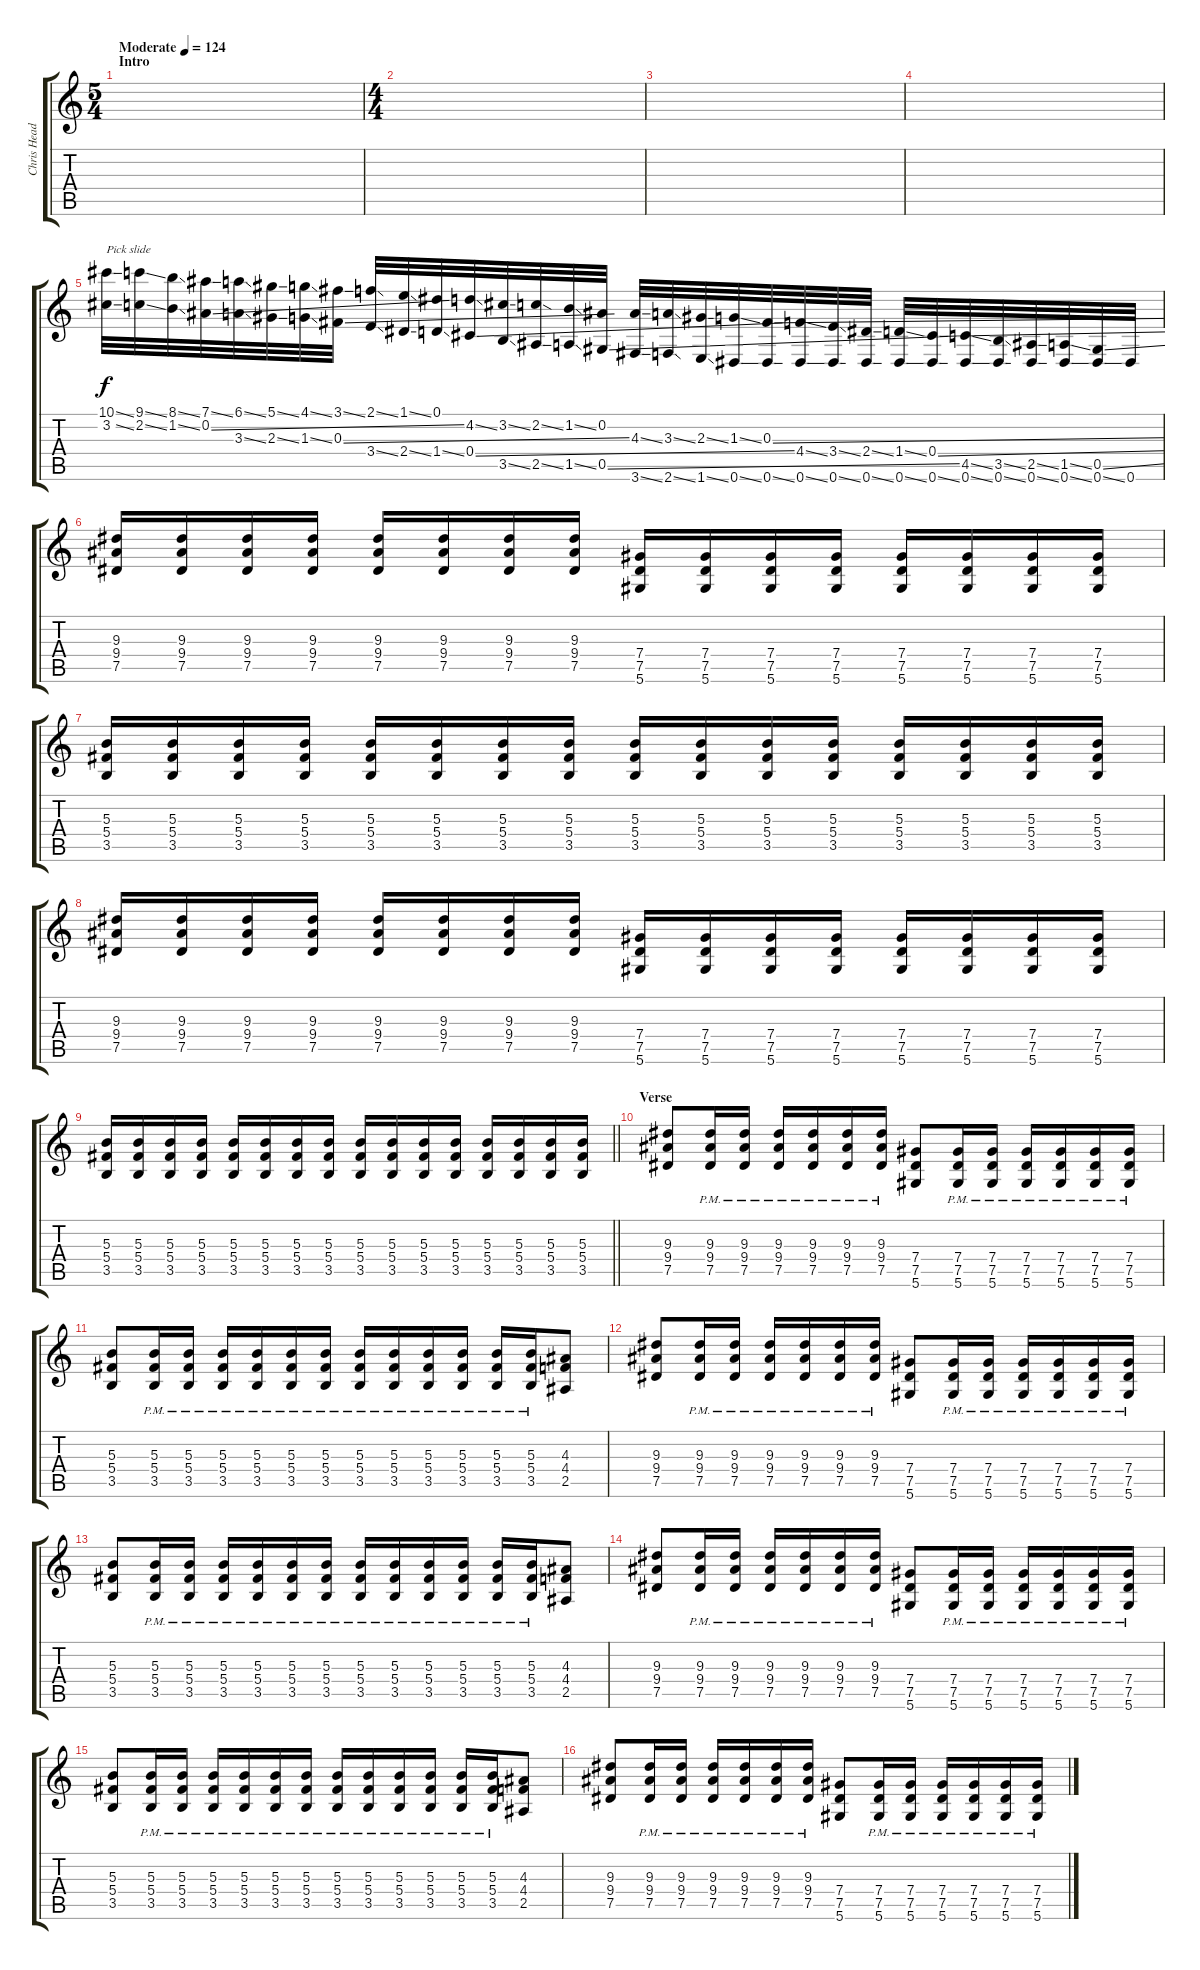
\track ("Chris Head" "Chris Head") {instrument overdrivenguitar}
\staff {score tabs}
\tuning (Eb4 Bb3 Gb3 Db3 Ab2 Eb2) {hide}
\ts (5 4)
\section ("" "Intro")
\tempo (124 "Moderate")
\clef g2
\ks c
|
\ts (4 4)
|
|
|
(10.1{ss} 3.2{ss}).32{txt "Pick slide"} (9.1{ss} 2.2{ss}).32 (8.1{ss} 1.2{ss}).32 (7.1{ss} 0.2{ss}).32 (6.1{ss} 3.3{ss}).32 (5.1{ss} 2.3{ss}).32 (4.1{ss} 1.3{ss}).32 (3.1{ss} 0.3{ss}).32 (2.1{ss} 3.4{ss}).32 (1.1{ss} 2.4{ss}).32 (0.1 1.4{ss}).32 (4.2{ss} 0.4{ss}).32 (3.2{ss} 3.5{ss}).32 (2.2{ss} 2.5{ss}).32 (1.2{ss} 1.5{ss}).32 (0.2 0.5{ss}).32 (4.3{ss} 3.6{ss}).32{dy f} (3.3{ss} 2.6{ss}).32 (2.3{ss} 1.6{ss}).32 (1.3{ss} 0.6{ss}).32 (0.3{ss} 0.6{ss}).32 (4.4{ss} 0.6{ss}).32 (3.4{ss} 0.6{ss}).32 (2.4{ss} 0.6{ss}).32 (1.4{ss} 0.6{ss}).32 (0.4{ss} 0.6{ss}).32 (4.5{ss} 0.6{ss}).32 (3.5{ss} 0.6{ss}).32 (2.5{ss} 0.6{ss}).32 (1.5{ss} 0.6{ss}).32 (0.5{ss} 0.6{ss}).32 0.6.32 |
(9.3 9.4 7.5).16 (9.3 9.4 7.5).16 (9.3 9.4 7.5).16 (9.3 9.4 7.5).16 (9.3 9.4 7.5).16 (9.3 9.4 7.5).16 (9.3 9.4 7.5).16 (9.3 9.4 7.5).16 (7.4 7.5 5.6).16 (7.4 7.5 5.6).16 (7.4 7.5 5.6).16 (7.4 7.5 5.6).16 (7.4 7.5 5.6).16 (7.4 7.5 5.6).16 (7.4 7.5 5.6).16 (7.4 7.5 5.6).16 |
(5.3 5.4 3.5).16 (5.3 5.4 3.5).16 (5.3 5.4 3.5).16 (5.3 5.4 3.5).16 (5.3 5.4 3.5).16 (5.3 5.4 3.5).16 (5.3 5.4 3.5).16 (5.3 5.4 3.5).16 (5.3 5.4 3.5).16 (5.3 5.4 3.5).16 (5.3 5.4 3.5).16 (5.3 5.4 3.5).16 (5.3 5.4 3.5).16 (5.3 5.4 3.5).16 (5.3 5.4 3.5).16 (5.3 5.4 3.5).16 |
(9.3 9.4 7.5).16 (9.3 9.4 7.5).16 (9.3 9.4 7.5).16 (9.3 9.4 7.5).16 (9.3 9.4 7.5).16 (9.3 9.4 7.5).16 (9.3 9.4 7.5).16 (9.3 9.4 7.5).16 (7.4 7.5 5.6).16 (7.4 7.5 5.6).16 (7.4 7.5 5.6).16 (7.4 7.5 5.6).16 (7.4 7.5 5.6).16 (7.4 7.5 5.6).16 (7.4 7.5 5.6).16 (7.4 7.5 5.6).16 |
\barLineRight lightlight
(5.3 5.4 3.5).16 (5.3 5.4 3.5).16 (5.3 5.4 3.5).16 (5.3 5.4 3.5).16 (5.3 5.4 3.5).16 (5.3 5.4 3.5).16 (5.3 5.4 3.5).16 (5.3 5.4 3.5).16 (5.3 5.4 3.5).16 (5.3 5.4 3.5).16 (5.3 5.4 3.5).16 (5.3 5.4 3.5).16 (5.3 5.4 3.5).16 (5.3 5.4 3.5).16 (5.3 5.4 3.5).16 (5.3 5.4 3.5).16 |
\section ("" "Verse")
(9.3 9.4 7.5).8 (9.3{pm} 9.4{pm} 7.5{pm}).16 (9.3{pm} 9.4{pm} 7.5{pm}).16 (9.3{pm} 9.4{pm} 7.5{pm}).16 (9.3{pm} 9.4{pm} 7.5{pm}).16 (9.3{pm} 9.4{pm} 7.5{pm}).16 (9.3{pm} 9.4{pm} 7.5{pm}).16 (7.4 7.5 5.6).8 (7.4{pm} 7.5{pm} 5.6{pm}).16 (7.4{pm} 7.5{pm} 5.6{pm}).16 (7.4{pm} 7.5{pm} 5.6{pm}).16 (7.4{pm} 7.5{pm} 5.6{pm}).16 (7.4{pm} 7.5{pm} 5.6{pm}).16 (7.4{pm} 7.5{pm} 5.6{pm}).16 |
(5.3 5.4 3.5).8 (5.3{pm} 5.4{pm} 3.5{pm}).16 (5.3{pm} 5.4{pm} 3.5{pm}).16 (5.3{pm} 5.4{pm} 3.5{pm}).16 (5.3{pm} 5.4{pm} 3.5{pm}).16 (5.3{pm} 5.4{pm} 3.5{pm}).16 (5.3{pm} 5.4{pm} 3.5{pm}).16 (5.3{pm} 5.4{pm} 3.5{pm}).16 (5.3{pm} 5.4{pm} 3.5{pm}).16 (5.3{pm} 5.4{pm} 3.5{pm}).16 (5.3{pm} 5.4{pm} 3.5{pm}).16 (5.3{pm} 5.4{pm} 3.5{pm}).16 (5.3{pm} 5.4{pm} 3.5{pm}).16 (4.3 4.4 2.5).8 |
(9.3 9.4 7.5).8 (9.3{pm} 9.4{pm} 7.5{pm}).16 (9.3{pm} 9.4{pm} 7.5{pm}).16 (9.3{pm} 9.4{pm} 7.5{pm}).16 (9.3{pm} 9.4{pm} 7.5{pm}).16 (9.3{pm} 9.4{pm} 7.5{pm}).16 (9.3{pm} 9.4{pm} 7.5{pm}).16 (7.4 7.5 5.6).8 (7.4{pm} 7.5{pm} 5.6{pm}).16 (7.4{pm} 7.5{pm} 5.6{pm}).16 (7.4{pm} 7.5{pm} 5.6{pm}).16 (7.4{pm} 7.5{pm} 5.6{pm}).16 (7.4{pm} 7.5{pm} 5.6{pm}).16 (7.4{pm} 7.5{pm} 5.6{pm}).16 |
(5.3 5.4 3.5).8 (5.3{pm} 5.4{pm} 3.5{pm}).16 (5.3{pm} 5.4{pm} 3.5{pm}).16 (5.3{pm} 5.4{pm} 3.5{pm}).16 (5.3{pm} 5.4{pm} 3.5{pm}).16 (5.3{pm} 5.4{pm} 3.5{pm}).16 (5.3{pm} 5.4{pm} 3.5{pm}).16 (5.3{pm} 5.4{pm} 3.5{pm}).16 (5.3{pm} 5.4{pm} 3.5{pm}).16 (5.3{pm} 5.4{pm} 3.5{pm}).16 (5.3{pm} 5.4{pm} 3.5{pm}).16 (5.3{pm} 5.4{pm} 3.5{pm}).16 (5.3{pm} 5.4{pm} 3.5{pm}).16 (4.3 4.4 2.5).8 |
(9.3 9.4 7.5).8 (9.3{pm} 9.4{pm} 7.5{pm}).16 (9.3{pm} 9.4{pm} 7.5{pm}).16 (9.3{pm} 9.4{pm} 7.5{pm}).16 (9.3{pm} 9.4{pm} 7.5{pm}).16 (9.3{pm} 9.4{pm} 7.5{pm}).16 (9.3{pm} 9.4{pm} 7.5{pm}).16 (7.4 7.5 5.6).8 (7.4{pm} 7.5{pm} 5.6{pm}).16 (7.4{pm} 7.5{pm} 5.6{pm}).16 (7.4{pm} 7.5{pm} 5.6{pm}).16 (7.4{pm} 7.5{pm} 5.6{pm}).16 (7.4{pm} 7.5{pm} 5.6{pm}).16 (7.4{pm} 7.5{pm} 5.6{pm}).16 |
(5.3 5.4 3.5).8 (5.3{pm} 5.4{pm} 3.5{pm}).16 (5.3{pm} 5.4{pm} 3.5{pm}).16 (5.3{pm} 5.4{pm} 3.5{pm}).16 (5.3{pm} 5.4{pm} 3.5{pm}).16 (5.3{pm} 5.4{pm} 3.5{pm}).16 (5.3{pm} 5.4{pm} 3.5{pm}).16 (5.3{pm} 5.4{pm} 3.5{pm}).16 (5.3{pm} 5.4{pm} 3.5{pm}).16 (5.3{pm} 5.4{pm} 3.5{pm}).16 (5.3{pm} 5.4{pm} 3.5{pm}).16 (5.3{pm} 5.4{pm} 3.5{pm}).16 (5.3{pm} 5.4{pm} 3.5{pm}).16 (4.3 4.4 2.5).8 |
(9.3 9.4 7.5).8 (9.3{pm} 9.4{pm} 7.5{pm}).16 (9.3{pm} 9.4{pm} 7.5{pm}).16 (9.3{pm} 9.4{pm} 7.5{pm}).16 (9.3{pm} 9.4{pm} 7.5{pm}).16 (9.3{pm} 9.4{pm} 7.5{pm}).16 (9.3{pm} 9.4{pm} 7.5{pm}).16 (7.4 7.5 5.6).8 (7.4{pm} 7.5{pm} 5.6{pm}).16 (7.4{pm} 7.5{pm} 5.6{pm}).16 (7.4{pm} 7.5{pm} 5.6{pm}).16 (7.4{pm} 7.5{pm} 5.6{pm}).16 (7.4{pm} 7.5{pm} 5.6{pm}).16 (7.4{pm} 7.5{pm} 5.6{pm}).16
